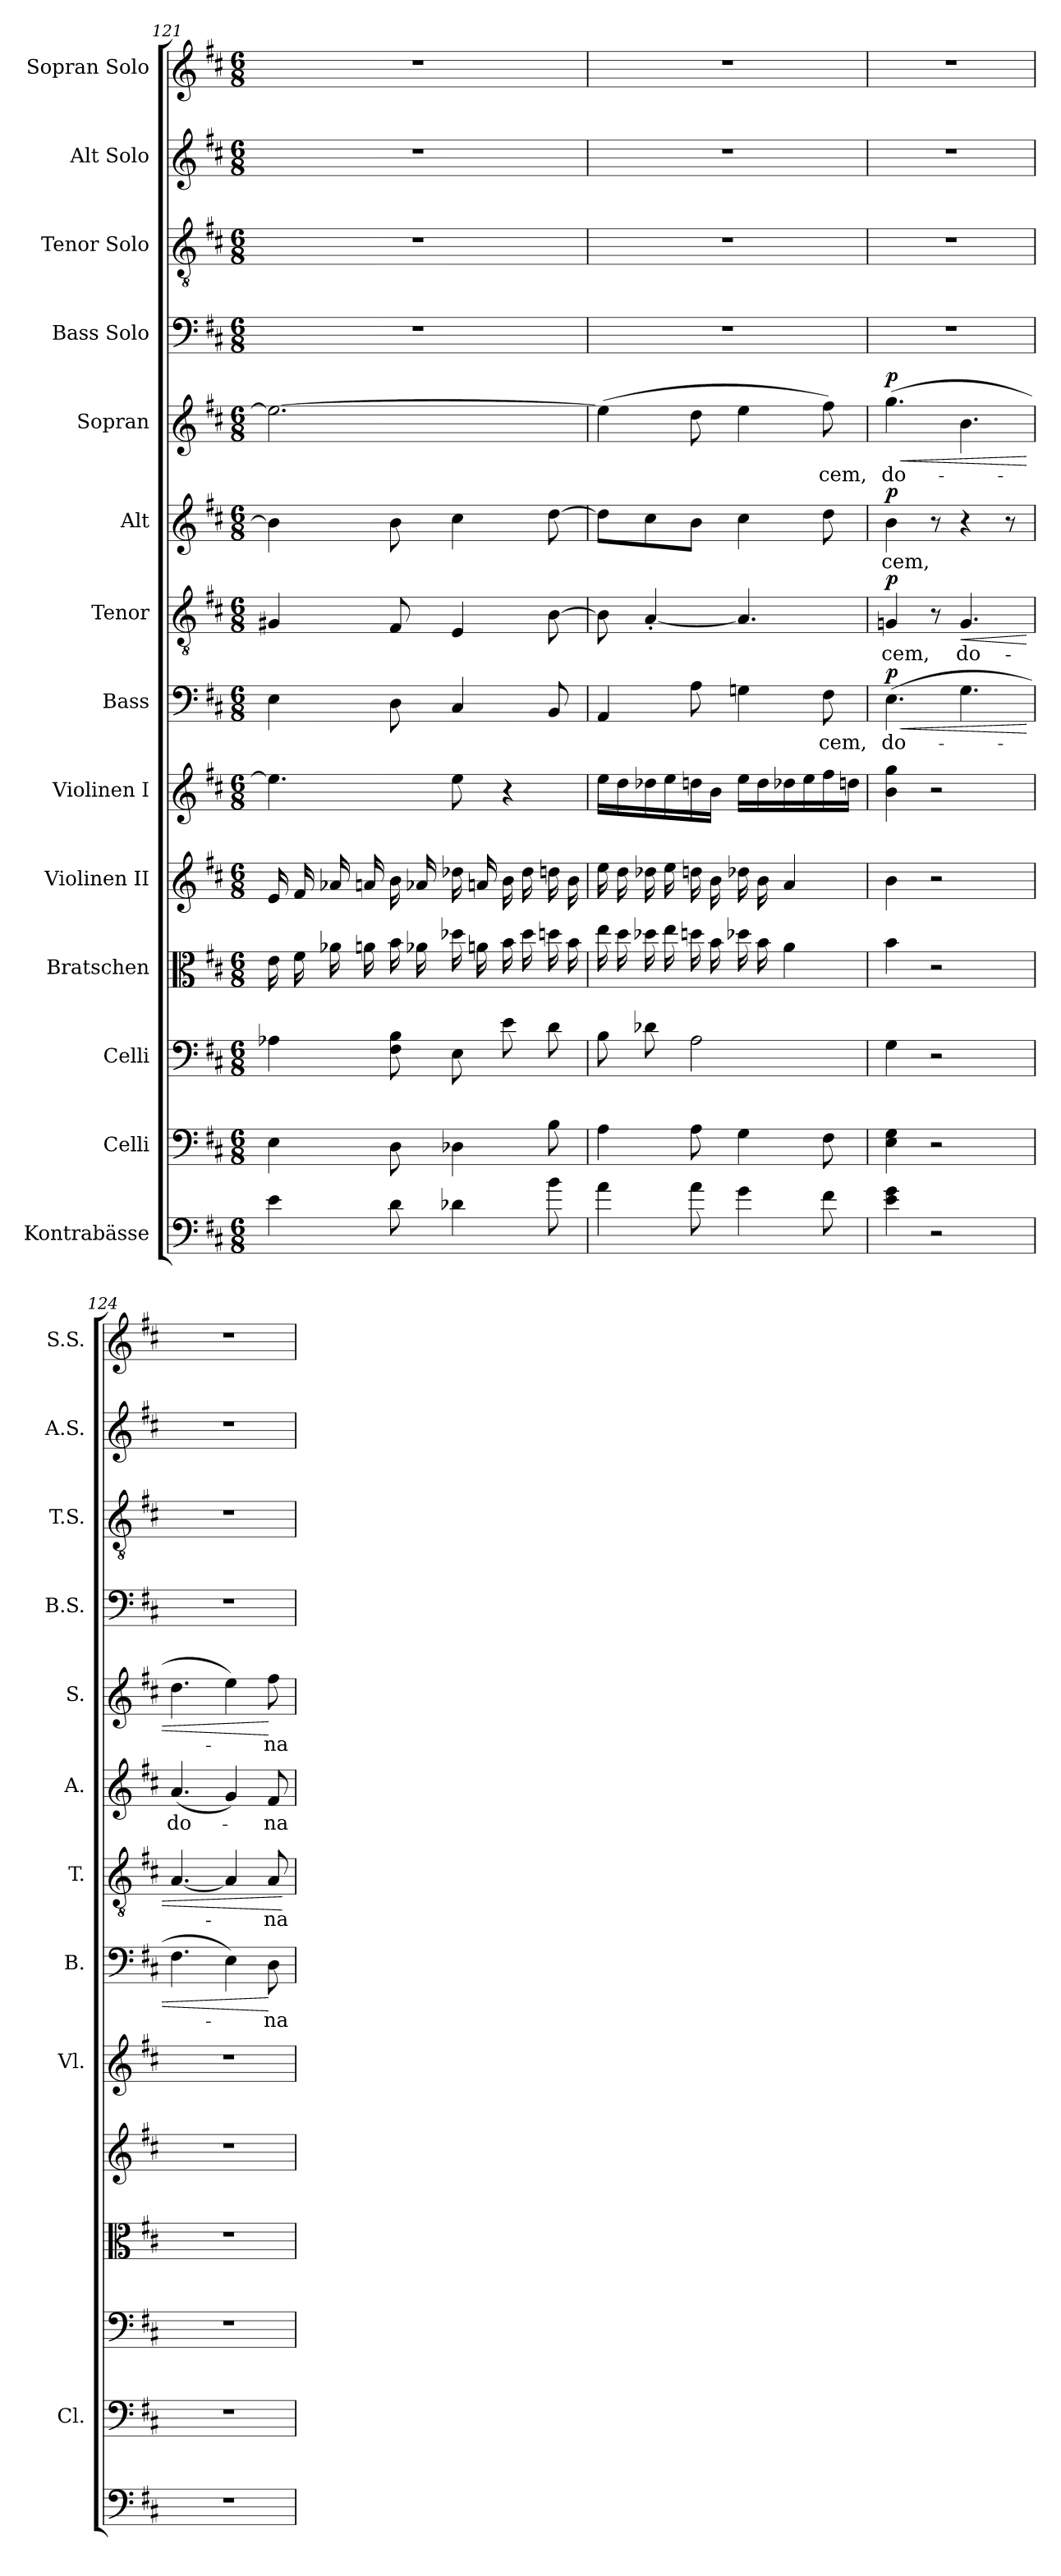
**kern	**kern	**kern	**kern	**kern	**kern	**kern	**text	**dynam	**kern	**text	**dynam	**kern	**text	**dynam	**kern	**text	**dynam	**kern	**kern	**kern	**kern
*part14	*part13	*part12	*part11	*part10	*part9	*part8	*part8	*part8	*part7	*part7	*part7	*part6	*part6	*part6	*part5	*part5	*part5	*part4	*part3	*part2	*part1
*staff14	*staff13	*staff12	*staff11	*staff10	*staff9	*staff8	*staff8	*staff8	*staff7	*staff7	*staff7	*staff6	*staff6	*staff6	*staff5	*staff5	*staff5	*staff4	*staff3	*staff2	*staff1
*I"Kontrabässe	*I"Celli	*I"Celli	*I"Bratschen	*I"Violinen II	*I"Violinen I	*I"Bass	*	*	*I"Tenor	*	*	*I"Alt	*	*	*I"Sopran	*	*	*I"Bass Solo	*I"Tenor Solo	*I"Alt Solo	*I"Sopran Solo
*	*I'Cl.	*	*	*	*I'Vl.	*I'B.	*	*	*I'T.	*	*	*I'A.	*	*	*I'S.	*	*	*I'B.S.	*I'T.S.	*I'A.S.	*I'S.S.
*clefF4	*clefF4	*clefF4	*clefC3	*clefG2	*clefG2	*clefF4	*	*	*clefGv2	*	*	*clefG2	*	*	*clefG2	*	*	*clefF4	*clefGv2	*clefG2	*clefG2
*ITrd7c12	*	*	*	*	*	*	*	*	*	*	*	*	*	*	*	*	*	*	*	*	*
*k[f#c#]	*k[f#c#]	*k[f#c#]	*k[f#c#]	*k[f#c#]	*k[f#c#]	*k[f#c#]	*	*	*k[f#c#]	*	*	*k[f#c#]	*	*	*k[f#c#]	*	*	*k[f#c#]	*k[f#c#]	*k[f#c#]	*k[f#c#]
*M6/8	*M6/8	*M6/8	*M6/8	*M6/8	*M6/8	*M6/8	*	*	*M6/8	*	*	*M6/8	*	*	*M6/8	*	*	*M6/8	*M6/8	*M6/8	*M6/8
=121	=121	=121	=121	=121	=121	=121	=121	=121	=121	=121	=121	=121	=121	=121	=121	=121	=121	=121	=121	=121	=121
4E\	4E\	4A-X\	16e\	16e/	4.ee\]	4E\	.	.	4G#X/	.	.	4b\]	.	.	2.ee\_	.	.	2.r	2.r	2.r	2.r
.	.	.	16f#\	16f#/	.	.	.	.	.	.	.	.	.	.	.	.	.	.	.	.	.
.	.	.	16a-X\	16a-X/	.	.	.	.	.	.	.	.	.	.	.	.	.	.	.	.	.
.	.	.	16an\	16an/	.	.	.	.	.	.	.	.	.	.	.	.	.	.	.	.	.
8D\	8D\	8F#\ 8B\	16b\	16b\	.	8D\	.	.	8F#/	.	.	8b\	.	.	.	.	.	.	.	.	.
.	.	.	16a-X\	16a-X/	.	.	.	.	.	.	.	.	.	.	.	.	.	.	.	.	.
4D-X\	4D-X\	8E\	16dd-X\	16dd-X\	8ee\	4C#/	.	.	4E/	.	.	4cc#\	.	.	.	.	.	.	.	.	.
.	.	.	16an\	16an/	.	.	.	.	.	.	.	.	.	.	.	.	.	.	.	.	.
.	.	8e\	16b\	16b\	4r	.	.	.	.	.	.	.	.	.	.	.	.	.	.	.	.
.	.	.	16dd-\	16dd-\	.	.	.	.	.	.	.	.	.	.	.	.	.	.	.	.	.
8B\	8B\	8d\	16ddn\	16ddn\	.	8BB/	.	.	[8B\	.	.	[8dd\	.	.	.	.	.	.	.	.	.
.	.	.	16b\	16b\	.	.	.	.	.	.	.	.	.	.	.	.	.	.	.	.	.
=122	=122	=122	=122	=122	=122	=122	=122	=122	=122	=122	=122	=122	=122	=122	=122	=122	=122	=122	=122	=122	=122
4A\	4A\	8B\	16ee\	16ee\	16ee\LL	4AA/	.	.	8B\]	.	.	8dd\L]	.	.	(>4ee\]	.	.	2.r	2.r	2.r	2.r
.	.	.	16dd\	16dd\	16dd\	.	.	.	.	.	.	.	.	.	.	.	.	.	.	.	.
.	.	8d-X\	16dd-X\	16dd-X\	16dd-X\	.	.	.	[4A'/	.	.	8cc#\	.	.	.	.	.	.	.	.	.
.	.	.	16ee\	16ee\	16ee\	.	.	.	.	.	.	.	.	.	.	.	.	.	.	.	.
8A\	8A\	2A\	16ddn\	16ddn\	16ddn\	8A\	.	.	.	.	.	8b\J	.	.	8dd\	.	.	.	.	.	.
.	.	.	16b\	16b\	16b\JJ	.	.	.	.	.	.	.	.	.	.	.	.	.	.	.	.
4G\	4G\	.	16dd-X\	16dd-X\	16ee\LL	4Gn\	.	.	4.A/]	.	.	4cc#\	.	.	4ee\	.	.	.	.	.	.
.	.	.	16b\	16b\	16dd\	.	.	.	.	.	.	.	.	.	.	.	.	.	.	.	.
.	.	.	4a\	4a/	16dd-X\	.	.	.	.	.	.	.	.	.	.	.	.	.	.	.	.
.	.	.	.	.	16ee\	.	.	.	.	.	.	.	.	.	.	.	.	.	.	.	.
!	!	!	!	!	!	!	!LO:LY:b	!	!	!	!	!	!	!	!	!LO:LY:b	!	!	!	!	!
8F#\	8F#\	.	.	.	16ff#\	8F#\	cem,	.	.	.	.	8dd\	.	.	8ff#\)	-cem,	.	.	.	.	.
.	.	.	.	.	16ddn\JJ	.	.	.	.	.	.	.	.	.	.	.	.	.	.	.	.
=123	=123	=123	=123	=123	=123	=123	=123	=123	=123	=123	=123	=123	=123	=123	=123	=123	=123	=123	=123	=123	=123
!	!	!	!	!	!	!	!LO:LY:b	!LO:HP:b	!	!LO:LY:b	!	!	!LO:LY:b	!	!	!LO:LY:b	!LO:HP:b	!	!	!	!
!	!	!	!	!	!	!	!	!LO:DY:n=1:a	!	!	!LO:DY:a	!	!	!LO:DY:a	!	!	!LO:DY:n=1:a	!	!	!	!
4E\ 4G\	4E\ 4G\	4G\	4b\	4b\	4b\ 4gg\	(>4.E\	-do-	< p	4Gn/	cem,	p	4b\	cem,	p	(>4.gg\	-do-	< p	2.r	2.r	2.r	2.r
2r	2r	2r	2r	2r	2r	.	.	.	8r	.	.	8r	.	.	.	.	.	.	.	.	.
!	!	!	!	!	!	!	!	!	!	!LO:LY:b	!LO:HP:b	!	!	!	!	!	!	!	!	!	!
.	.	.	.	.	.	4.G\	.	.	4.G/	-do-	<	4r	.	.	4.b\	.	.	.	.	.	.
.	.	.	.	.	.	.	.	.	.	.	.	8r	.	.	.	.	.	.	.	.	.
=124	=124	=124	=124	=124	=124	=124	=124	=124	=124	=124	=124	=124	=124	=124	=124	=124	=124	=124	=124	=124	=124
!	!	!	!	!	!	!	!	!	!	!	!	!	!LO:LY:b	!	!	!	!	!	!	!	!
2.r	2.r	2.r	2.r	2.r	2.r	4.F#\	.	.	[4.A/	.	.	(<4.a/	-do-	.	4.dd\	.	.	2.r	2.r	2.r	2.r
.	.	.	.	.	.	4E\)	.	.	4A/]	.	.	4g/)	.	.	4ee\)	.	.	.	.	.	.
!	!	!	!	!	!	!	!LO:LY:b	!	!	!LO:LY:b	!	!	!LO:LY:b	!	!	!LO:LY:b	!	!	!	!	!
.	.	.	.	.	.	8D\	na	[	8A/	na	.	8f#/	na	.	8ff#\	na	[	.	.	.	.
.	.	.	.	.	.	.	.	.	.	.	[	.	.	.	.	.	.	.	.	.	.
=	=	=	=	=	=	=	=	=	=	=	=	=	=	=	=	=	=	=	=	=	=
*-	*-	*-	*-	*-	*-	*-	*-	*-	*-	*-	*-	*-	*-	*-	*-	*-	*-	*-	*-	*-	*-
